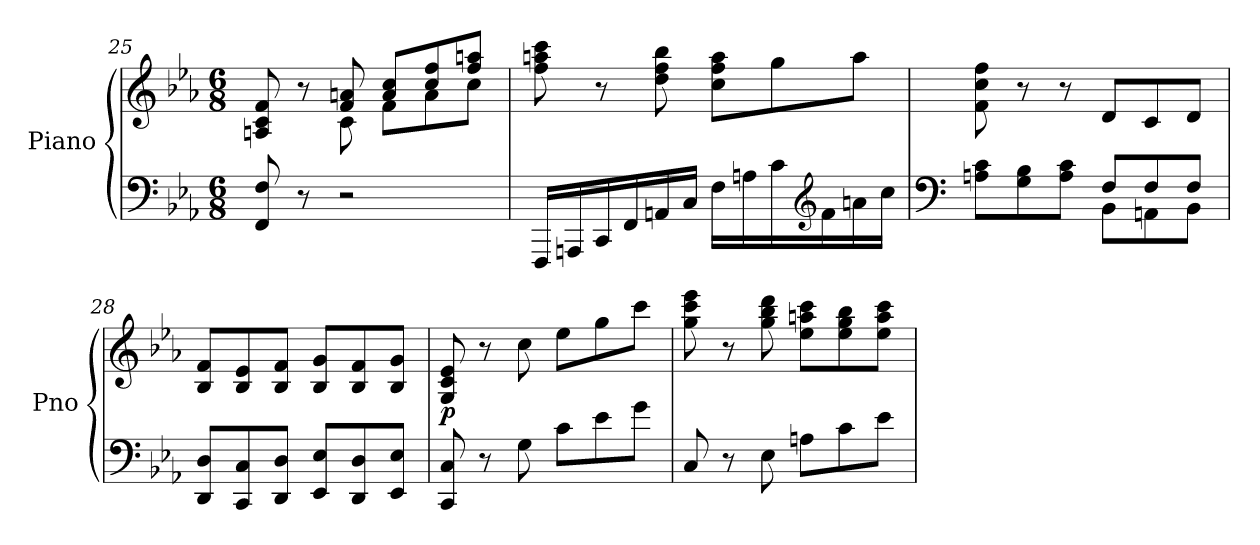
**kern	**kern	**dynam
*part1	*part1	*part1
*staff2	*staff1	*staff1/2
*I"Piano	*	*
*I'Pno	*	*
!!LO:PB:g=z
*clefF4	*clefG2	*
*k[b-e-a-]	*k[b-e-a-]	*
*M6/8	*M6/8	*
=25	=25	=25
*	*^	*
8FF/ 8F/	8An/ 8c/ 8f/	4ryy	.
8r	8r	.	.
2r	8f/ 8an/	8c\	.
.	8a/ 8cc/L	8f\L	.
.	8cc/ 8ff/	8a\	.
.	8ff/ 8aan/J	8cc\J	.
*	*v	*v	*
=26	=26	=26
16FFF/LL	8ff\ 8aan\ 8ccc\	.
16AAAn/	.	.
16CC/	8r	.
16FF/	.	.
16AAn/	8dd\ 8ff\ 8bb-\	.
16C/JJ	.	.
16F\LL	8cc\ 8ff\ 8aa\L	.
16An\	.	.
16c\	8gg\	.
*clefG2	*	*
16f\	.	.
16an\	8aa\J	.
16cc\JJ	.	.
=27	=27	=27
*clefF4	*	*
*^	*	*
8An\ 8c\L	4ryy	8f\ 8cc\ 8ff\	.
8G\ 8B-\	.	8r	.
8A\ 8c\J	8ryy	8r	.
8F/L	8BB-\L	8d/L	.
8F/	8AAn\	8c/	.
8F/J	8BB-\J	8d/J	.
*v	*v	*	*
=28	=28	=28
8DD/ 8D/L	8B-/ 8f/L	.
8CC/ 8C/	8B-/ 8e-/	.
8DD/ 8D/J	8B-/ 8f/J	.
8EE-/ 8E-/L	8B-/ 8g/L	.
8DD/ 8D/	8B-/ 8f/	.
8EE-/ 8E-/J	8B-/ 8g/J	.
!!LO:LB:g=z
=29	=29	=29
!	!	!LO:DY:a=2
8CC/ 8C/	8G/ 8c/ 8e-/	p
8r	8r	.
8G\	8cc\	.
8c\L	8ee-\L	.
8e-\	8gg\	.
8g\J	8ccc\J	.
=30	=30	=30
8C/	8gg\ 8ccc\ 8eee-\	.
8r	8r	.
8E-\	8gg\ 8bb-\ 8ddd\	.
8An\L	8ee-\ 8aan\ 8ccc\L	.
8c\	8ee-\ 8gg\ 8bb-\	.
8e-\J	8ee-\ 8aa\ 8ccc\J	.
=	=	=
*-	*-	*-
